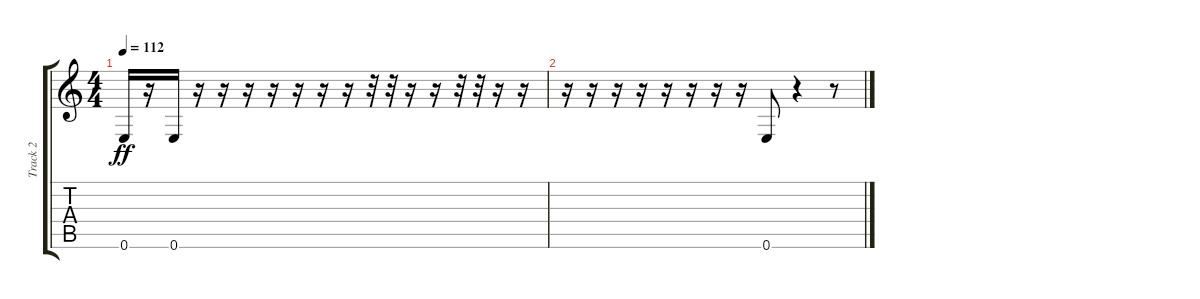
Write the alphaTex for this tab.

\track ("Track 2" "Track 2") {instrument electricbassfinger}
\staff {score tabs}
\tuning (E4 B3 G3 D3 A2 E2) {hide}
\ts (4 4)
\tempo 112
\clef g2
\ks c
0.6.16{dy ff} r.16 0.6.16 r.16 r.16 r.16 r.16 r.16 r.16 r.16 r.32 r.32 r.16 r.16 r.32 r.32 r.16 r.16 |
r.16 r.16 r.16 r.16 r.16 r.16 r.16 r.16 0.6.8 r.4 r.8
